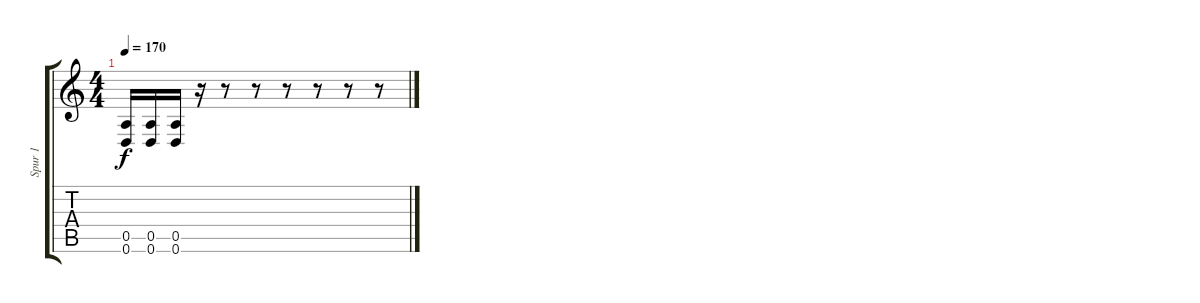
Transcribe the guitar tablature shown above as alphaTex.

\track ("Spur 1" "Spur 1") {instrument distortionguitar}
\staff {score tabs}
\tuning (E4 B3 G3 D3 A2 D2) {hide}
\ts (4 4)
\tempo 170
\clef g2
\ks c
(0.5 0.6).16{dy f} (0.5 0.6).16 (0.5 0.6).16 r.16 r.8 r.8 r.8 r.8 r.8 r.8
